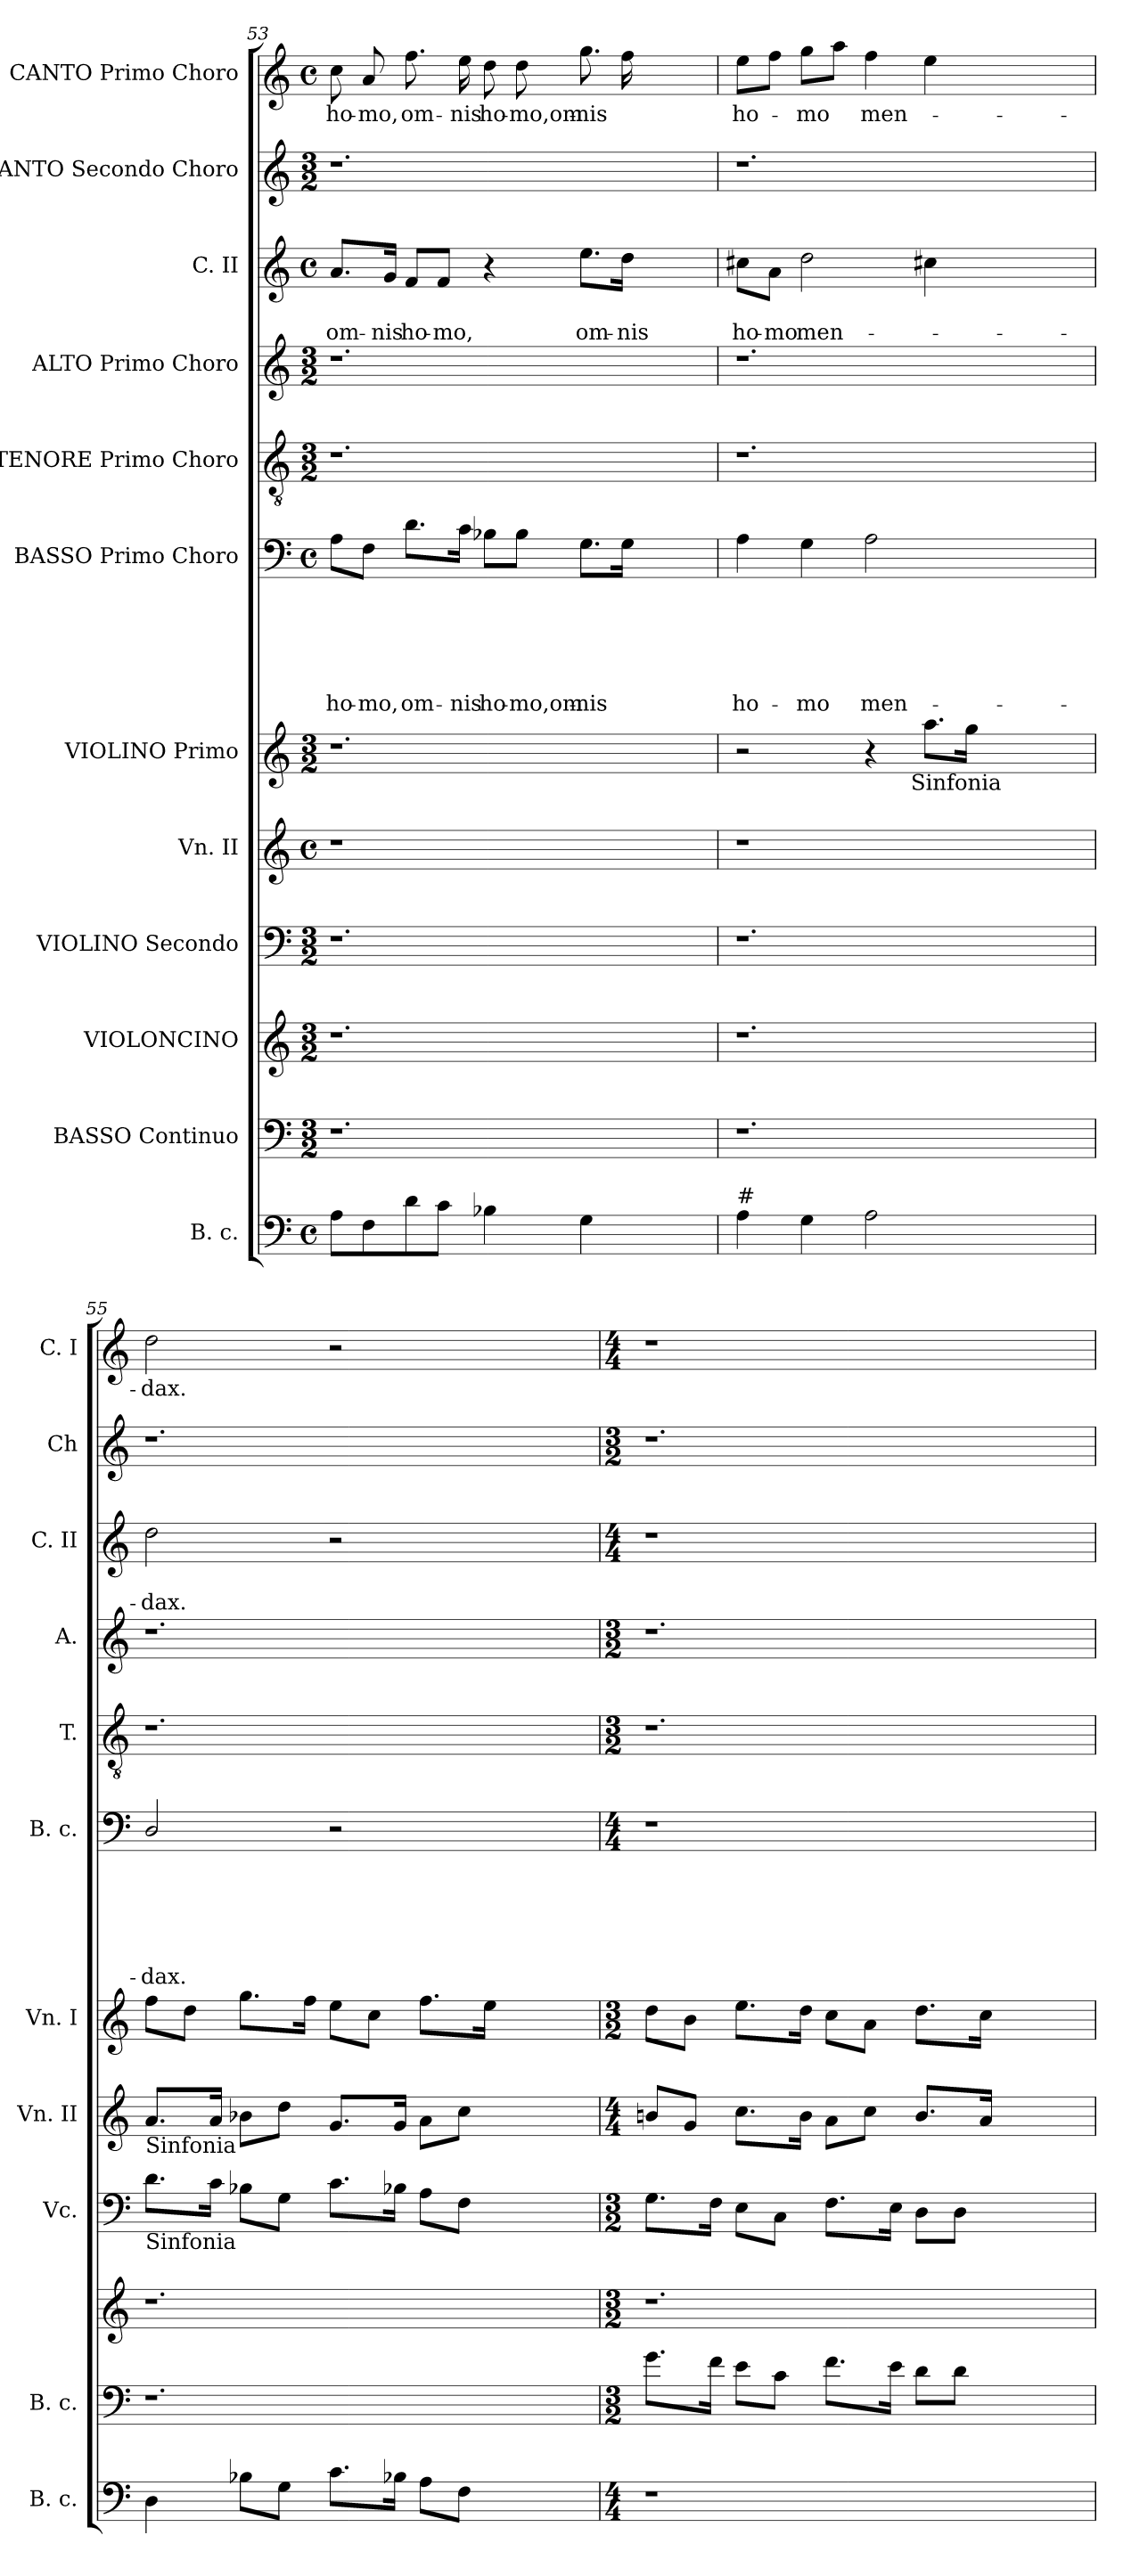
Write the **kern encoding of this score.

**kern	**kern	**kern	**kern	**kern	**kern	**kern	**text	**text	**text	**text	**text	**text	**kern	**kern	**kern	**text	**text	**kern	**kern	**text
*part12	*part11	*part10	*part9	*part8	*part7	*part6	*part6	*part6	*part6	*part6	*part6	*part6	*part5	*part4	*part3	*part3	*part3	*part2	*part1	*part1
*staff12	*staff11	*staff10	*staff9	*staff8	*staff7	*staff6	*staff6	*staff6	*staff6	*staff6	*staff6	*staff6	*staff5	*staff4	*staff3	*staff3	*staff3	*staff2	*staff1	*staff1
*I"B. c.	*I"BASSO Continuo	*I"VIOLONCINO	*I"VIOLINO Secondo	*I"Vn. II	*I"VIOLINO Primo	*I"BASSO Primo Choro	*	*	*	*	*	*	*I"TENORE Primo Choro	*I"ALTO Primo Choro	*I"C. II	*	*	*I"CANTO Secondo Choro	*I"CANTO Primo Choro	*
*I'B. c.	*I'B. c.	*	*I'Vc.	*I'Vn. II	*I'Vn. I	*I'B. c.	*	*	*	*	*	*	*I'T.	*I'A.	*I'C. II	*	*	*I'Ch	*I'C. I	*
*clefF4	*clefF4	*clefG2	*clefF4	*clefG2	*clefG2	*clefF4	*	*	*	*	*	*	*clefGv2	*clefG2	*clefG2	*	*	*clefG2	*clefG2	*
*	*ITrd7c12	*	*	*	*	*	*	*	*	*	*	*	*	*	*	*	*	*	*	*
*k[]	*k[]	*k[]	*k[]	*k[]	*k[]	*k[]	*	*	*	*	*	*	*k[]	*k[]	*k[]	*	*	*k[]	*k[]	*
*C:	*C:	*C:	*C:	*C:	*C:	*C:	*	*	*	*	*	*	*C:	*C:	*C:	*	*	*C:	*C:	*
*M4/4	*M3/2	*M3/2	*M3/2	*M4/4	*M3/2	*M4/4	*	*	*	*	*	*	*M3/2	*M3/2	*M4/4	*	*	*M3/2	*M4/4	*
*met(c)	*	*	*	*met(c)	*	*met(c)	*	*	*	*	*	*	*	*	*met(c)	*	*	*	*met(c)	*
=53	=53	=53	=53	=53	=53	=53	=53	=53	=53	=53	=53	=53	=53	=53	=53	=53	=53	=53	=53	=53
!	!	!	!	!	!	!	!	!	!	!	!	!LO:LY:b	!	!	!	!	!LO:LY:b	!	!	!LO:LY:b
8A\L	1.r	1.r	1.r	1r	1.r	8A\L	.	.	.	.	.	ho-	1.r	1.r	8.a/L	.	om-	1.r	8cc\	ho-
!	!	!	!	!	!	!	!	!	!	!	!	!LO:LY:b	!	!	!	!	!	!	!	!LO:LY:b
8F\	.	.	.	.	.	8F\J	.	.	.	.	.	-mo,	.	.	.	.	.	.	8a/	-mo,
!	!	!	!	!	!	!	!	!	!	!	!	!	!	!	!	!	!LO:LY:b	!	!	!
.	.	.	.	.	.	.	.	.	.	.	.	.	.	.	16g/Jk	.	-nis	.	.	.
!	!	!	!	!	!	!	!	!	!	!	!	!LO:LY:b	!	!	!	!	!LO:LY:b	!	!	!LO:LY:b
8d\	.	.	.	.	.	8.d\L	.	.	.	.	.	om-	.	.	8f/L	.	ho-	.	8.ff\	om-
!	!	!	!	!	!	!	!	!	!	!	!	!	!	!	!	!	!LO:LY:b	!	!	!
8c\J	.	.	.	.	.	.	.	.	.	.	.	.	.	.	8f/J	.	-mo,	.	.	.
!	!	!	!	!	!	!	!	!	!	!	!	!LO:LY:b	!	!	!	!	!	!	!	!LO:LY:b
.	.	.	.	.	.	16c\Jk	.	.	.	.	.	-nis	.	.	.	.	.	.	16ee\	-nis
!	!	!	!	!	!	!	!	!	!	!	!	!LO:LY:b	!	!	!	!	!	!	!	!LO:LY:b
4B-X\	.	.	.	.	.	8B-X\L	.	.	.	.	.	ho-	.	.	4r	.	.	.	8dd\	ho-
!	!	!	!	!	!	!	!	!	!	!	!	!LO:LY:b	!	!	!	!	!	!	!	!LO:LY:b
.	.	.	.	.	.	8B-\J	.	.	.	.	.	-mo,om-	.	.	.	.	.	.	8dd\	-mo,om-
!	!	!	!	!	!	!	!	!	!	!	!	!LO:LY:b	!	!	!	!	!LO:LY:b	!	!	!LO:LY:b
4G\	.	.	.	.	.	8.G\L	.	.	.	.	.	-nis	.	.	8.ee\L	.	om-	.	8.gg\	-nis
!	!	!	!	!	!	!	!	!	!	!	!	!	!	!	!	!	!LO:LY:b:rj	!	!	!
.	.	.	.	.	.	16G\Jk	.	.	.	.	.	.	.	.	16dd\Jk	.	-nis	.	16ff\	.
2ryy	.	.	.	2ryy	.	2ryy	.	.	.	.	.	.	.	.	2ryy	.	.	.	2ryy	.
=54	=54	=54	=54	=54	=54	=54	=54	=54	=54	=54	=54	=54	=54	=54	=54	=54	=54	=54	=54	=54
!LO:TX:a:t=#	!	!	!	!	!	!	!	!	!	!	!	!	!	!	!	!	!	!	!	!
!	!	!	!	!	!	!	!	!	!	!	!	!LO:LY:b	!	!	!	!	!LO:LY:b	!	!	!LO:LY:b
*	*	*	*	*	*^	*	*	*	*	*	*	*	*	*	*	*	*	*	*	*
4A\	1.r	1.r	1.r	1r	2r	2ryy	4A\	.	.	.	.	.	ho-	1.r	1.r	8cc#X\L	.	ho-	1.r	8ee\L	ho-
!	!	!	!	!	!	!	!	!	!	!	!	!	!	!	!	!	!	!LO:LY:b:rj	!	!	!
.	.	.	.	.	.	.	.	.	.	.	.	.	.	.	.	8a\J	.	-mo	.	8ff\J	.
!	!	!	!	!	!	!	!	!	!	!	!	!	!LO:LY:b	!	!	!	!	!LO:LY:b	!	!	!LO:LY:b
4G\	.	.	.	.	.	.	4G\	.	.	.	.	.	-mo	.	.	2dd\	.	men-	.	8gg\L	-mo
.	.	.	.	.	.	.	.	.	.	.	.	.	.	.	.	.	.	.	.	8aa\J	.
!	!	!	!	!	!	!	!	!	!	!	!	!	!LO:LY:b	!	!	!	!	!	!	!	!LO:LY:b
2A\	.	.	.	.	4r	8..ryy	2A\	.	.	.	.	.	men-	.	.	.	.	.	.	4ff\	men-
!	!	!	!	!	!	!LO:TX:b:t=Sinfonia	!	!	!	!	!	!	!	!	!	!	!	!	!	!	!
.	.	.	.	.	.	2ryy	.	.	.	.	.	.	.	.	.	.	.	.	.	.	.
.	.	.	.	.	8.aa\L	.	.	.	.	.	.	.	.	.	.	4cc#X\	.	.	.	4ee\	.
.	.	.	.	.	16gg\Jk	.	.	.	.	.	.	.	.	.	.	.	.	.	.	.	.
2ryy	.	.	.	2ryy	2ryy	.	2ryy	.	.	.	.	.	.	.	.	2ryy	.	.	.	2ryy	.
.	.	.	.	.	.	4ryy	.	.	.	.	.	.	.	.	.	.	.	.	.	.	.
.	.	.	.	.	.	32ryy	.	.	.	.	.	.	.	.	.	.	.	.	.	.	.
=55	=55	=55	=55	=55	=55	=55	=55	=55	=55	=55	=55	=55	=55	=55	=55	=55	=55	=55	=55	=55	=55
!	!	!	!	!LO:TX:b:t=Sinfonia	!	!	!	!	!	!	!	!	!	!	!	!	!	!	!	!	!
!	!	!	!LO:TX:b:t=Sinfonia	!	!	!	!	!	!	!	!	!	!	!	!	!	!	!	!	!	!
!	!	!	!	!	!	!	!	!	!	!	!	!	!LO:LY:b	!	!	!	!	!LO:LY:b	!	!	!LO:LY:b
*	*	*	*	*	*v	*v	*	*	*	*	*	*	*	*	*	*	*	*	*	*	*
4D\	1.r	1.r	8.d\L	8.a/L	8ff\L	2D/	.	.	.	.	.	-dax.	1.r	1.r	2dd\	.	-dax.	1.r	2dd\	-dax.
.	.	.	.	.	8dd\J	.	.	.	.	.	.	.	.	.	.	.	.	.	.	.
.	.	.	16c\Jk	16a/Jk	.	.	.	.	.	.	.	.	.	.	.	.	.	.	.	.
8B-X\L	.	.	8B-X\L	8b-X\L	8.gg\L	.	.	.	.	.	.	.	.	.	.	.	.	.	.	.
8G\J	.	.	8G\J	8dd\J	.	.	.	.	.	.	.	.	.	.	.	.	.	.	.	.
.	.	.	.	.	16ff\Jk	.	.	.	.	.	.	.	.	.	.	.	.	.	.	.
8.c\L	.	.	8.c\L	8.g/L	8ee\L	2r	.	.	.	.	.	.	.	.	2r	.	.	.	2r	.
.	.	.	.	.	8cc\J	.	.	.	.	.	.	.	.	.	.	.	.	.	.	.
16B-X\Jk	.	.	16B-X\Jk	16g/Jk	.	.	.	.	.	.	.	.	.	.	.	.	.	.	.	.
8A\L	.	.	8A\L	8a\L	8.ff\L	.	.	.	.	.	.	.	.	.	.	.	.	.	.	.
8F\J	.	.	8F\J	8cc\J	.	.	.	.	.	.	.	.	.	.	.	.	.	.	.	.
.	.	.	.	.	16ee\Jk	.	.	.	.	.	.	.	.	.	.	.	.	.	.	.
2ryy	.	.	2ryy	2ryy	2ryy	2ryy	.	.	.	.	.	.	.	.	2ryy	.	.	.	2ryy	.
!!LO:PB:g=z
=56	=56	=56	=56	=56	=56	=56	=56	=56	=56	=56	=56	=56	=56	=56	=56	=56	=56	=56	=56	=56
*M4/4	*M3/2	*M3/2	*M3/2	*M4/4	*M3/2	*M4/4	*	*	*	*	*	*	*M3/2	*M3/2	*M4/4	*	*	*M3/2	*M4/4	*
1r	8.G\L	1.r	8.G\L	8bn/L	8dd\L	1r	.	.	.	.	.	.	1.r	1.r	1r	.	.	1.r	1r	.
.	.	.	.	8g/J	8b\J	.	.	.	.	.	.	.	.	.	.	.	.	.	.	.
.	16F\Jk	.	16F\Jk	.	.	.	.	.	.	.	.	.	.	.	.	.	.	.	.	.
.	8E\L	.	8E\L	8.cc\L	8.ee\L	.	.	.	.	.	.	.	.	.	.	.	.	.	.	.
.	8C\J	.	8C\J	.	.	.	.	.	.	.	.	.	.	.	.	.	.	.	.	.
.	.	.	.	16b\Jk	16dd\Jk	.	.	.	.	.	.	.	.	.	.	.	.	.	.	.
.	8.F\L	.	8.F\L	8a\L	8cc\L	.	.	.	.	.	.	.	.	.	.	.	.	.	.	.
.	.	.	.	8cc\J	8a\J	.	.	.	.	.	.	.	.	.	.	.	.	.	.	.
.	16E\Jk	.	16E\Jk	.	.	.	.	.	.	.	.	.	.	.	.	.	.	.	.	.
.	8D\L	.	8D\L	8.b/L	8.dd\L	.	.	.	.	.	.	.	.	.	.	.	.	.	.	.
.	8D\J	.	8D\J	.	.	.	.	.	.	.	.	.	.	.	.	.	.	.	.	.
.	.	.	.	16a/Jk	16cc\Jk	.	.	.	.	.	.	.	.	.	.	.	.	.	.	.
2ryy	2ryy	.	2ryy	2ryy	2ryy	2ryy	.	.	.	.	.	.	.	.	2ryy	.	.	.	2ryy	.
=	=	=	=	=	=	=	=	=	=	=	=	=	=	=	=	=	=	=	=	=
*-	*-	*-	*-	*-	*-	*-	*-	*-	*-	*-	*-	*-	*-	*-	*-	*-	*-	*-	*-	*-
